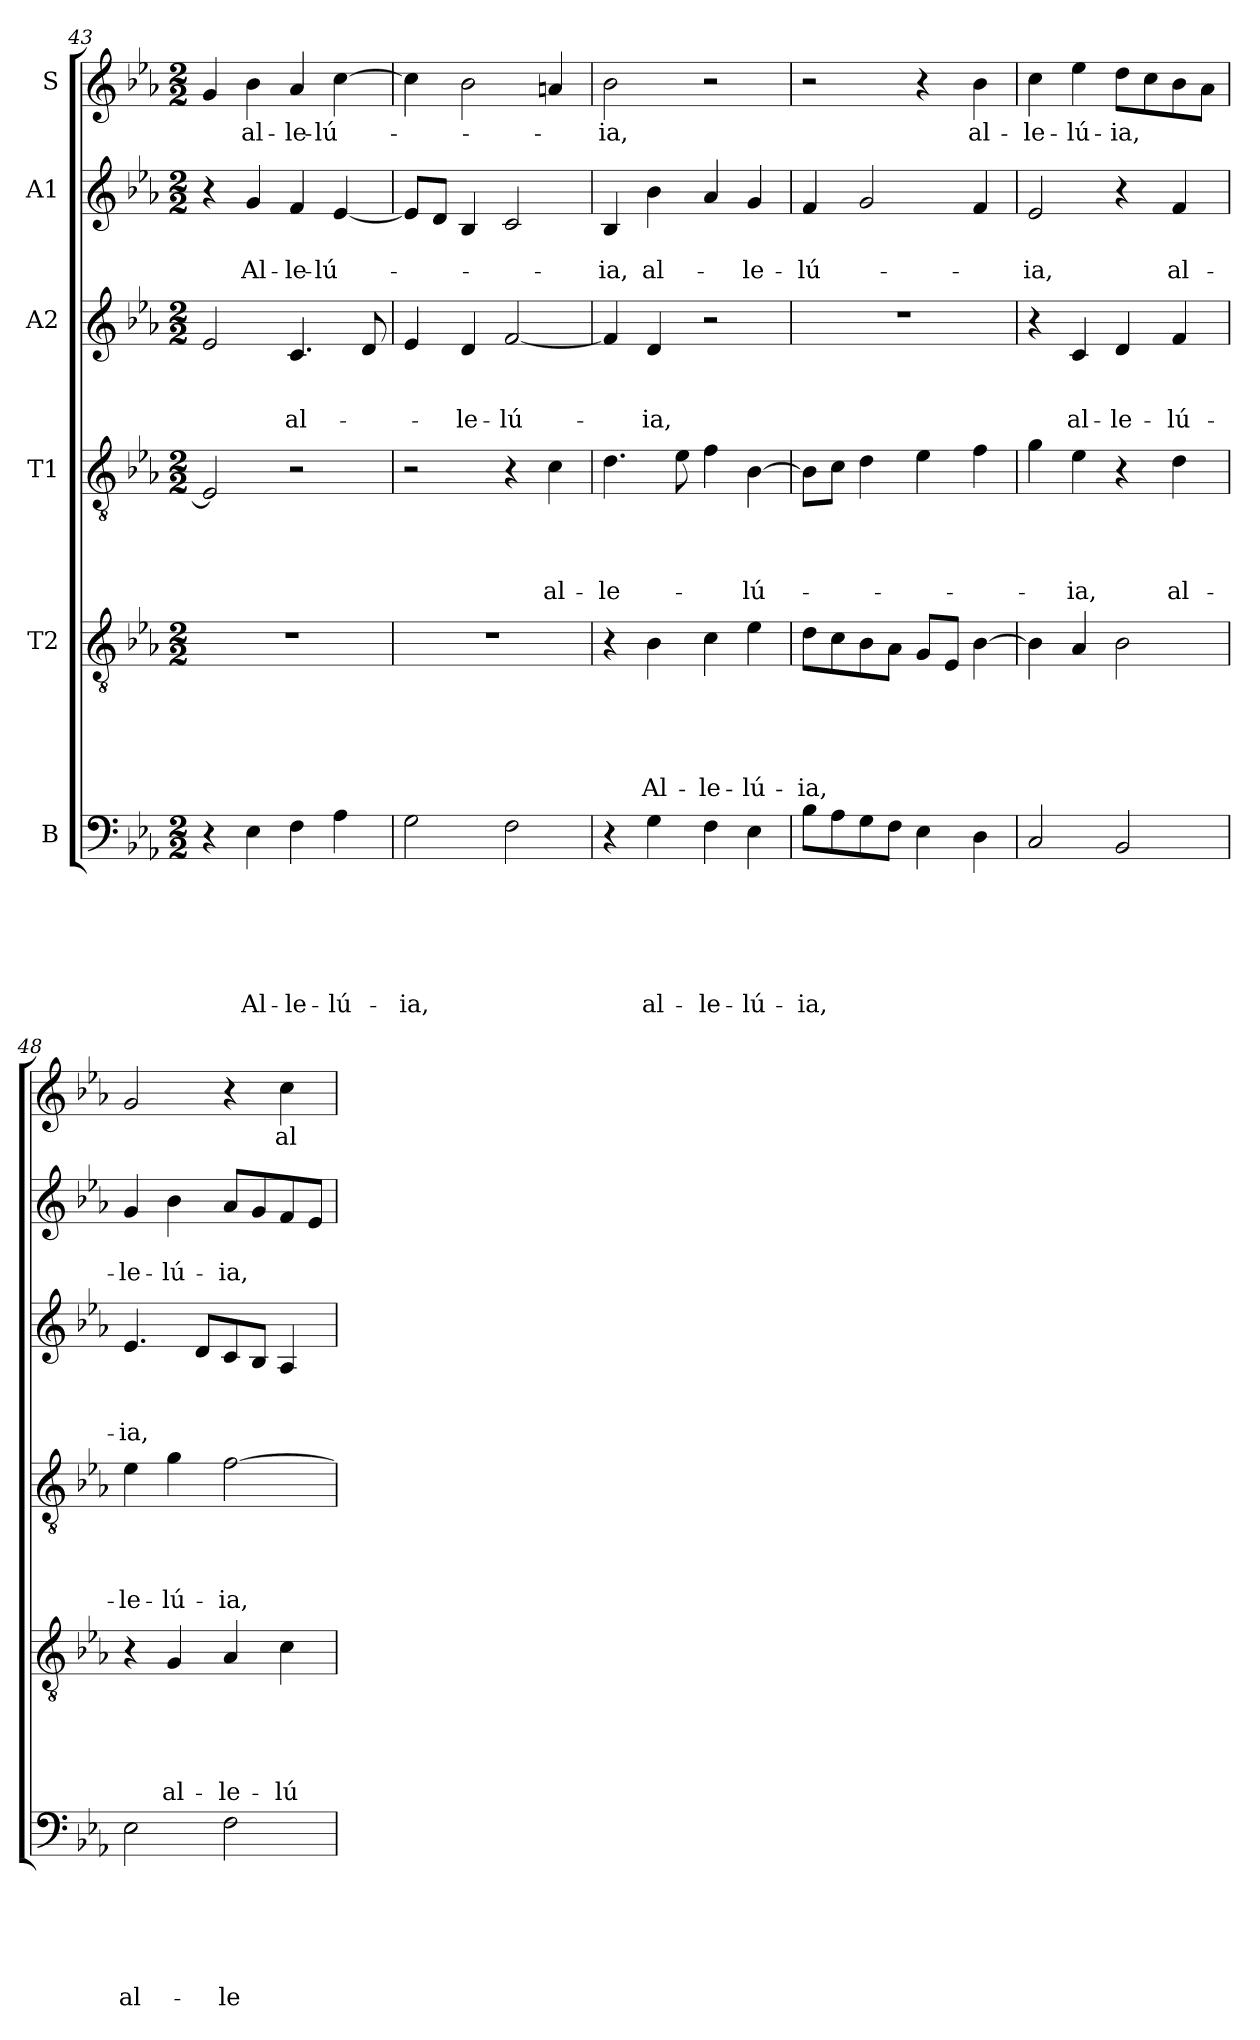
**kern	**text	**text	**text	**text	**text	**text	**kern	**text	**text	**text	**text	**text	**kern	**text	**text	**text	**text	**kern	**text	**text	**text	**kern	**text	**text	**kern	**text
*part6	*part6	*part6	*part6	*part6	*part6	*part6	*part5	*part5	*part5	*part5	*part5	*part5	*part4	*part4	*part4	*part4	*part4	*part3	*part3	*part3	*part3	*part2	*part2	*part2	*part1	*part1
*staff6	*staff6	*staff6	*staff6	*staff6	*staff6	*staff6	*staff5	*staff5	*staff5	*staff5	*staff5	*staff5	*staff4	*staff4	*staff4	*staff4	*staff4	*staff3	*staff3	*staff3	*staff3	*staff2	*staff2	*staff2	*staff1	*staff1
*I"B	*	*	*	*	*	*	*I"T2	*	*	*	*	*	*I"T1	*	*	*	*	*I"A2	*	*	*	*I"A1	*	*	*I"S	*
!!LO:PB:g=z
*clefF4	*	*	*	*	*	*	*clefGv2	*	*	*	*	*	*clefGv2	*	*	*	*	*clefG2	*	*	*	*clefG2	*	*	*clefG2	*
*k[b-e-a-]	*	*	*	*	*	*	*k[b-e-a-]	*	*	*	*	*	*k[b-e-a-]	*	*	*	*	*k[b-e-a-]	*	*	*	*k[b-e-a-]	*	*	*k[b-e-a-]	*
*E-:	*	*	*	*	*	*	*E-:	*	*	*	*	*	*E-:	*	*	*	*	*E-:	*	*	*	*E-:	*	*	*E-:	*
*M2/2	*	*	*	*	*	*	*M2/2	*	*	*	*	*	*M2/2	*	*	*	*	*M2/2	*	*	*	*M2/2	*	*	*M2/2	*
=43	=43	=43	=43	=43	=43	=43	=43	=43	=43	=43	=43	=43	=43	=43	=43	=43	=43	=43	=43	=43	=43	=43	=43	=43	=43	=43
4r	.	.	.	.	.	.	1r	.	.	.	.	.	2E-/]	.	.	.	.	2e-/	.	.	.	4r	.	.	4g/	.
!	!	!	!	!	!	!LO:LY:b	!	!	!	!	!	!	!	!	!	!	!	!	!	!	!	!	!	!LO:LY:b	!	!LO:LY:b
4E-\	.	.	.	.	.	Al-	.	.	.	.	.	.	.	.	.	.	.	.	.	.	.	4g/	.	Al-	4b-\	al-
!	!	!	!	!	!	!LO:LY:b	!	!	!	!	!	!	!	!	!	!	!	!	!	!	!LO:LY:b	!	!	!LO:LY:b	!	!LO:LY:b
4F\	.	.	.	.	.	-le-	.	.	.	.	.	.	2r	.	.	.	.	4.c/	.	.	al-	4f/	.	-le-	4a-/	-le-
!	!	!	!	!	!	!LO:LY:b	!	!	!	!	!	!	!	!	!	!	!	!	!	!	!	!	!	!LO:LY:b	!	!LO:LY:b
4A-\	.	.	.	.	.	-lú-	.	.	.	.	.	.	.	.	.	.	.	.	.	.	.	[4e-/	.	-lú-	[4cc\	-lú-
.	.	.	.	.	.	.	.	.	.	.	.	.	.	.	.	.	.	8d/	.	.	.	.	.	.	.	.
=44	=44	=44	=44	=44	=44	=44	=44	=44	=44	=44	=44	=44	=44	=44	=44	=44	=44	=44	=44	=44	=44	=44	=44	=44	=44	=44
!	!	!	!	!	!	!LO:LY:b	!	!	!	!	!	!	!	!	!	!	!	!	!	!	!	!	!	!	!	!
2G\	.	.	.	.	.	-ia,	1r	.	.	.	.	.	2r	.	.	.	.	4e-/	.	.	.	8e-/L]	.	.	4cc\]	.
.	.	.	.	.	.	.	.	.	.	.	.	.	.	.	.	.	.	.	.	.	.	8d/J	.	.	.	.
!	!	!	!	!	!	!	!	!	!	!	!	!	!	!	!	!	!	!	!	!	!LO:LY:b	!	!	!	!	!
.	.	.	.	.	.	.	.	.	.	.	.	.	.	.	.	.	.	4d/	.	.	-le-	4B-/	.	.	2b-\	.
!	!	!	!	!	!	!	!	!	!	!	!	!	!	!	!	!	!	!	!	!	!LO:LY:b	!	!	!	!	!
2F\	.	.	.	.	.	.	.	.	.	.	.	.	4r	.	.	.	.	[2f/	.	.	-lú-	2c/	.	.	.	.
!	!	!	!	!	!	!	!	!	!	!	!	!	!	!	!	!	!LO:LY:b	!	!	!	!	!	!	!	!	!
.	.	.	.	.	.	.	.	.	.	.	.	.	4c\	.	.	.	al-	.	.	.	.	.	.	.	4ani/	.
=45	=45	=45	=45	=45	=45	=45	=45	=45	=45	=45	=45	=45	=45	=45	=45	=45	=45	=45	=45	=45	=45	=45	=45	=45	=45	=45
!	!	!	!	!	!	!	!	!	!	!	!	!	!	!	!	!	!LO:LY:b	!	!	!	!	!	!	!LO:LY:b	!	!LO:LY:b
4r	.	.	.	.	.	.	4r	.	.	.	.	.	4.d\	.	.	.	-le-	4f/]	.	.	.	4B-/	.	-ia,	2b-\	-ia,
!	!	!	!	!	!	!LO:LY:b	!	!	!	!	!	!LO:LY:b	!	!	!	!	!	!	!	!	!LO:LY:b	!	!	!LO:LY:b	!	!
4G\	.	.	.	.	.	al-	4B-\	.	.	.	.	Al-	.	.	.	.	.	4d/	.	.	-ia,	4b-\	.	al-	.	.
.	.	.	.	.	.	.	.	.	.	.	.	.	8e-\	.	.	.	.	.	.	.	.	.	.	.	.	.
!	!	!	!	!	!	!LO:LY:b	!	!	!	!	!	!LO:LY:b	!	!	!	!	!	!	!	!	!	!	!	!	!	!
4F\	.	.	.	.	.	-le-	4c\	.	.	.	.	-le-	4f\	.	.	.	.	2r	.	.	.	4a-/	.	.	2r	.
!	!	!	!	!	!	!LO:LY:b	!	!	!	!	!	!LO:LY:b	!	!	!	!	!LO:LY:b	!	!	!	!	!	!	!LO:LY:b	!	!
4E-\	.	.	.	.	.	-lú-	4e-\	.	.	.	.	-lú-	[4B-\	.	.	.	-lú-	.	.	.	.	4g/	.	-le-	.	.
=46	=46	=46	=46	=46	=46	=46	=46	=46	=46	=46	=46	=46	=46	=46	=46	=46	=46	=46	=46	=46	=46	=46	=46	=46	=46	=46
!	!	!	!	!	!	!LO:LY:b	!	!	!	!	!	!LO:LY:b	!	!	!	!	!	!	!	!	!	!	!	!LO:LY:b	!	!
8B-\L	.	.	.	.	.	-ia,	8d\L	.	.	.	.	-ia,	8B-\L]	.	.	.	.	1r	.	.	.	4f/	.	-lú-	2r	.
8A-\	.	.	.	.	.	.	8c\	.	.	.	.	.	8c\J	.	.	.	.	.	.	.	.	.	.	.	.	.
8G\	.	.	.	.	.	.	8B-\	.	.	.	.	.	4d\	.	.	.	.	.	.	.	.	2g/	.	.	.	.
8F\J	.	.	.	.	.	.	8A-\J	.	.	.	.	.	.	.	.	.	.	.	.	.	.	.	.	.	.	.
4E-\	.	.	.	.	.	.	8G/L	.	.	.	.	.	4e-\	.	.	.	.	.	.	.	.	.	.	.	4r	.
.	.	.	.	.	.	.	8E-/J	.	.	.	.	.	.	.	.	.	.	.	.	.	.	.	.	.	.	.
!	!	!	!	!	!	!	!	!	!	!	!	!	!	!	!	!	!	!	!	!	!	!	!	!	!	!LO:LY:b
4D\	.	.	.	.	.	.	[4B-\	.	.	.	.	.	4f\	.	.	.	.	.	.	.	.	4f/	.	.	4b-\	al-
=47	=47	=47	=47	=47	=47	=47	=47	=47	=47	=47	=47	=47	=47	=47	=47	=47	=47	=47	=47	=47	=47	=47	=47	=47	=47	=47
!	!	!	!	!	!	!	!	!	!	!	!	!	!	!	!	!	!	!	!	!	!	!	!	!LO:LY:b	!	!LO:LY:b
2C/	.	.	.	.	.	.	4B-\]	.	.	.	.	.	4g\	.	.	.	.	4r	.	.	.	2e-/	.	-ia,	4cc\	-le-
!	!	!	!	!	!	!	!	!	!	!	!	!	!	!	!	!	!LO:LY:b	!	!	!	!LO:LY:b	!	!	!	!	!LO:LY:b
.	.	.	.	.	.	.	4A-/	.	.	.	.	.	4e-\	.	.	.	-ia,	4c/	.	.	al-	.	.	.	4ee-\	-lú-
!	!	!	!	!	!	!	!	!	!	!	!	!	!	!	!	!	!	!	!	!	!LO:LY:b	!	!	!	!	!LO:LY:b
2BB-/	.	.	.	.	.	.	2B-\	.	.	.	.	.	4r	.	.	.	.	4d/	.	.	-le-	4r	.	.	8dd\L	-ia,
.	.	.	.	.	.	.	.	.	.	.	.	.	.	.	.	.	.	.	.	.	.	.	.	.	8cc\	.
!	!	!	!	!	!	!	!	!	!	!	!	!	!	!	!	!	!LO:LY:b	!	!	!	!LO:LY:b	!	!	!LO:LY:b	!	!
.	.	.	.	.	.	.	.	.	.	.	.	.	4d\	.	.	.	al-	4f/	.	.	-lú-	4f/	.	al-	8b-\	.
.	.	.	.	.	.	.	.	.	.	.	.	.	.	.	.	.	.	.	.	.	.	.	.	.	8a-\J	.
!!LO:PB:g=z
=48	=48	=48	=48	=48	=48	=48	=48	=48	=48	=48	=48	=48	=48	=48	=48	=48	=48	=48	=48	=48	=48	=48	=48	=48	=48	=48
!	!	!	!	!	!	!LO:LY:b	!	!	!	!	!	!	!	!	!	!	!LO:LY:b	!	!	!	!LO:LY:b	!	!	!LO:LY:b	!	!
2E-\	.	.	.	.	.	al-	4r	.	.	.	.	.	4e-\	.	.	.	-le-	4.e-/	.	.	-ia,	4g/	.	-le-	2g/	.
!	!	!	!	!	!	!	!	!	!	!	!	!LO:LY:b	!	!	!	!	!LO:LY:b	!	!	!	!	!	!	!LO:LY:b	!	!
.	.	.	.	.	.	.	4G/	.	.	.	.	al-	4g\	.	.	.	-lú-	.	.	.	.	4b-\	.	-lú-	.	.
.	.	.	.	.	.	.	.	.	.	.	.	.	.	.	.	.	.	8d/L	.	.	.	.	.	.	.	.
!	!	!	!	!	!	!LO:LY:b	!	!	!	!	!	!LO:LY:b	!	!	!	!	!LO:LY:b	!	!	!	!	!	!	!LO:LY:b	!	!
2F\	.	.	.	.	.	-le-	4A-/	.	.	.	.	-le-	[2f\	.	.	.	-ia,	8c/	.	.	.	8a-/L	.	-ia,	4r	.
.	.	.	.	.	.	.	.	.	.	.	.	.	.	.	.	.	.	8B-/J	.	.	.	8g/	.	.	.	.
!	!	!	!	!	!	!	!	!	!	!	!	!LO:LY:b	!	!	!	!	!	!	!	!	!	!	!	!	!	!LO:LY:b
.	.	.	.	.	.	.	4c\	.	.	.	.	-lú-	.	.	.	.	.	4A-/	.	.	.	8f/	.	.	4cc\	al-
.	.	.	.	.	.	.	.	.	.	.	.	.	.	.	.	.	.	.	.	.	.	8e-/J	.	.	.	.
=	=	=	=	=	=	=	=	=	=	=	=	=	=	=	=	=	=	=	=	=	=	=	=	=	=	=
*-	*-	*-	*-	*-	*-	*-	*-	*-	*-	*-	*-	*-	*-	*-	*-	*-	*-	*-	*-	*-	*-	*-	*-	*-	*-	*-
